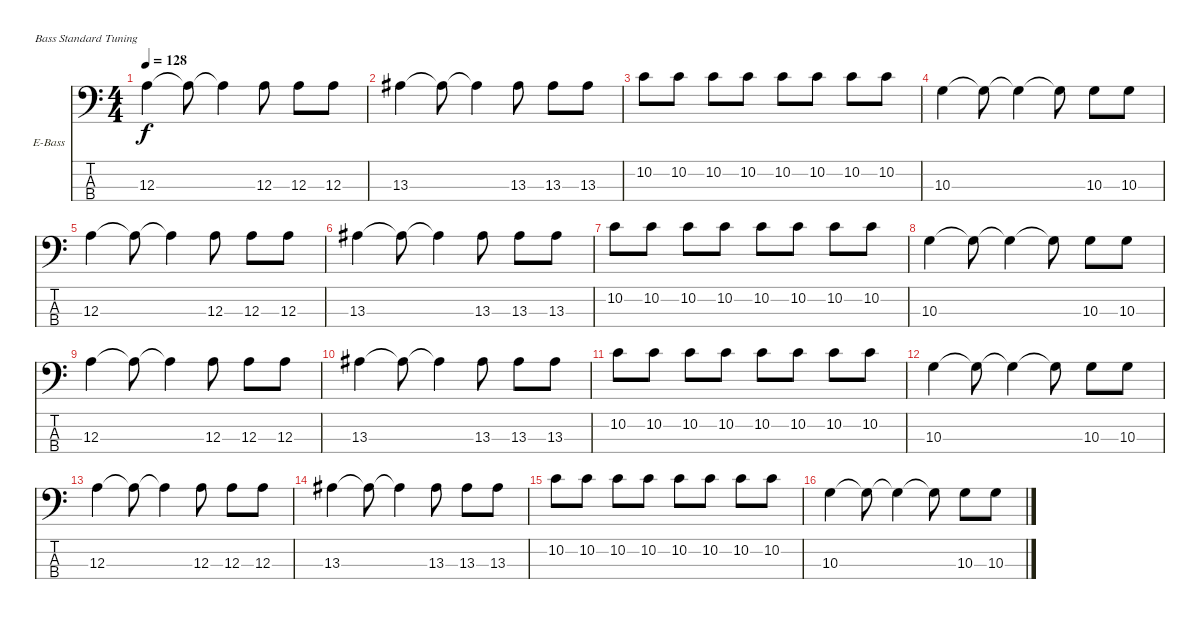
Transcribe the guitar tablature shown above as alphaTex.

\defaultSystemsLayout 4
\bracketExtendMode nobrackets
\firstSystemTrackNameOrientation horizontal
\otherSystemsTrackNameOrientation horizontal
\track ("Jeff Ament" "E-Bass") {instrument electricbassfinger}
\staff {score tabs}
\tuning (G2 D2 A1 E1)
\ts (4 4)
\tempo 128
\clef f4
\ks c
12.3.4{dy f} 12.3{t}.8 12.3{t}.4 12.3.8 12.3.8 12.3.8 |
13.3.4 13.3{t}.8 13.3{t}.4 13.3.8 13.3.8 13.3.8 |
10.2.8 10.2.8 10.2.8 10.2.8 10.2.8 10.2.8 10.2.8 10.2.8 |
10.3.4 10.3{t}.8 10.3{t}.4 10.3{t}.8 10.3.8 10.3.8 |
12.3.4 12.3{t}.8 12.3{t}.4 12.3.8 12.3.8 12.3.8 |
13.3.4 13.3{t}.8 13.3{t}.4 13.3.8 13.3.8 13.3.8 |
10.2.8 10.2.8 10.2.8 10.2.8 10.2.8 10.2.8 10.2.8 10.2.8 |
10.3.4 10.3{t}.8 10.3{t}.4 10.3{t}.8 10.3.8 10.3.8 |
12.3.4 12.3{t}.8 12.3{t}.4 12.3.8 12.3.8 12.3.8 |
13.3.4 13.3{t}.8 13.3{t}.4 13.3.8 13.3.8 13.3.8 |
10.2.8 10.2.8 10.2.8 10.2.8 10.2.8 10.2.8 10.2.8 10.2.8 |
10.3.4 10.3{t}.8 10.3{t}.4 10.3{t}.8 10.3.8 10.3.8 |
12.3.4 12.3{t}.8 12.3{t}.4 12.3.8 12.3.8 12.3.8 |
13.3.4 13.3{t}.8 13.3{t}.4 13.3.8 13.3.8 13.3.8 |
10.2.8 10.2.8 10.2.8 10.2.8 10.2.8 10.2.8 10.2.8 10.2.8 |
10.3.4 10.3{t}.8 10.3{t}.4 10.3{t}.8 10.3.8 10.3.8
